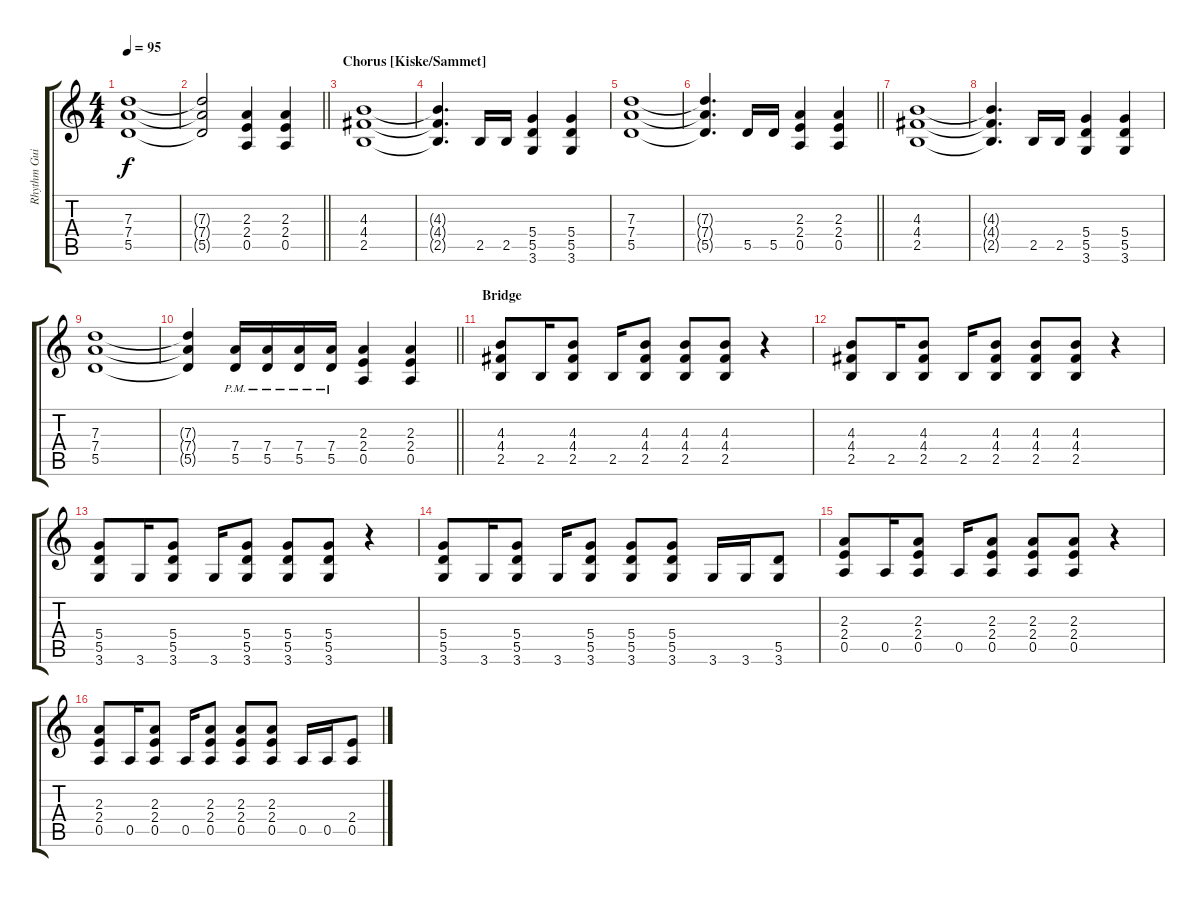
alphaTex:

\track ("Rhythm Guitar (Sascha Paeth)" "Rhythm Gui") {instrument distortionguitar}
\staff {score tabs}
\tuning (E4 B3 G3 D3 A2 E2) {hide}
\ts (4 4)
\tempo 95
\clef g2
\ks c
(7.3 7.4 5.5).1{dy f} |
\barLineRight lightlight
(7.3{t} 7.4{t} 5.5{t}).2 (2.3 2.4 0.5).4 (2.3 2.4 0.5).4 |
\section ("" "Chorus [Kiske/Sammet]")
(4.3 4.4 2.5).1 |
(4.3{t} 4.4{t} 2.5{t}).4{d} 2.5.16 2.5.16 (5.4 5.5 3.6).4 (5.4 5.5 3.6).4 |
(7.3 7.4 5.5).1 |
\barLineRight lightlight
(7.3{t} 7.4{t} 5.5{t}).4{d} 5.5.16 5.5.16 (2.3 2.4 0.5).4 (2.3 2.4 0.5).4 |
(4.3 4.4 2.5).1 |
(4.3{t} 4.4{t} 2.5{t}).4{d} 2.5.16 2.5.16 (5.4 5.5 3.6).4 (5.4 5.5 3.6).4 |
(7.3 7.4 5.5).1 |
\barLineRight lightlight
(7.3{t} 7.4{t} 5.5{t}).4 (7.4{pm} 5.5{pm}).16 (7.4{pm} 5.5{pm}).16 (7.4{pm} 5.5{pm}).16 (7.4{pm} 5.5{pm}).16 (2.3 2.4 0.5).4 (2.3 2.4 0.5).4 |
\section ("" "Bridge")
(4.3 4.4 2.5).8 2.5.16 (4.3 4.4 2.5).8 2.5.16 (4.3 4.4 2.5).8 (4.3 4.4 2.5).8 (4.3 4.4 2.5).8 r.4 |
(4.3 4.4 2.5).8 2.5.16 (4.3 4.4 2.5).8 2.5.16 (4.3 4.4 2.5).8 (4.3 4.4 2.5).8 (4.3 4.4 2.5).8 r.4 |
(5.4 5.5 3.6).8 3.6.16 (5.4 5.5 3.6).8 3.6.16 (5.4 5.5 3.6).8 (5.4 5.5 3.6).8 (5.4 5.5 3.6).8 r.4 |
(5.4 5.5 3.6).8 3.6.16 (5.4 5.5 3.6).8 3.6.16 (5.4 5.5 3.6).8 (5.4 5.5 3.6).8 (5.4 5.5 3.6).8 3.6.16 3.6.16 (5.5 3.6).8 |
(2.3 2.4 0.5).8 0.5.16 (2.3 2.4 0.5).8 0.5.16 (2.3 2.4 0.5).8 (2.3 2.4 0.5).8 (2.3 2.4 0.5).8 r.4 |
(2.3 2.4 0.5).8 0.5.16 (2.3 2.4 0.5).8 0.5.16 (2.3 2.4 0.5).8 (2.3 2.4 0.5).8 (2.3 2.4 0.5).8 0.5.16 0.5.16 (2.4 0.5).8
